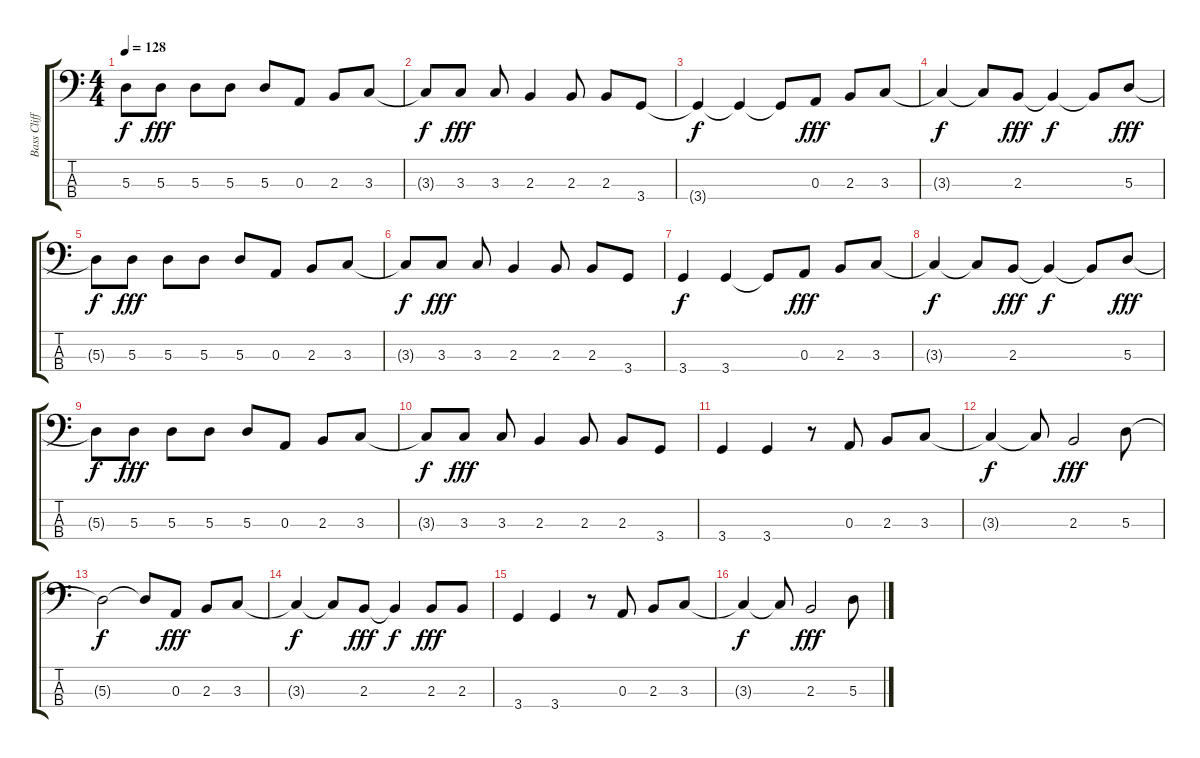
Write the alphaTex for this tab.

\track ("Bass Cliff Williams" "Bass Cliff") {instrument electricbassfinger}
\staff {score tabs}
\tuning (G2 D2 A1 E1) {hide}
\ts (4 4)
\tempo 128
\clef f4
\ks c
5.3{t}.8{dy f} 5.3.8{dy fff} 5.3.8 5.3.8 5.3.8 0.3.8 2.3.8 3.3.8 |
3.3{t}.8{dy f} 3.3.8{dy fff} 3.3.8 2.3.4 2.3.8 2.3.8 3.4.8 |
3.4{t}.4{dy f} 3.4{t}.4 3.4{t}.8 0.3.8{dy fff} 2.3.8 3.3.8 |
3.3{t}.4{dy f} 3.3{t}.8 2.3.8{dy fff} 2.3{t}.4{dy f} 2.3{t}.8 5.3.8{dy fff} |
5.3{t}.8{dy f} 5.3.8{dy fff} 5.3.8 5.3.8 5.3.8 0.3.8 2.3.8 3.3.8 |
3.3{t}.8{dy f} 3.3.8{dy fff} 3.3.8 2.3.4 2.3.8 2.3.8 3.4.8 |
3.4.4{dy f} 3.4.4 3.4{t}.8 0.3.8{dy fff} 2.3.8 3.3.8 |
3.3{t}.4{dy f} 3.3{t}.8 2.3.8{dy fff} 2.3{t}.4{dy f} 2.3{t}.8 5.3.8{dy fff} |
5.3{t}.8{dy f} 5.3.8{dy fff} 5.3.8 5.3.8 5.3.8 0.3.8 2.3.8 3.3.8 |
3.3{t}.8{dy f} 3.3.8{dy fff} 3.3.8 2.3.4 2.3.8 2.3.8 3.4.8 |
3.4.4 3.4.4 r.8 0.3.8 2.3.8 3.3.8 |
3.3{t}.4{dy f} 3.3{t}.8 2.3.2{dy fff} 5.3.8 |
5.3{t}.2{dy f} 5.3{t}.8 0.3.8{dy fff} 2.3.8 3.3.8 |
3.3{t}.4{dy f} 3.3{t}.8 2.3.8{dy fff} 2.3{t}.4{dy f} 2.3.8{dy fff} 2.3.8 |
3.4.4 3.4.4 r.8 0.3.8 2.3.8 3.3.8 |
3.3{t}.4{dy f} 3.3{t}.8 2.3.2{dy fff} 5.3.8
